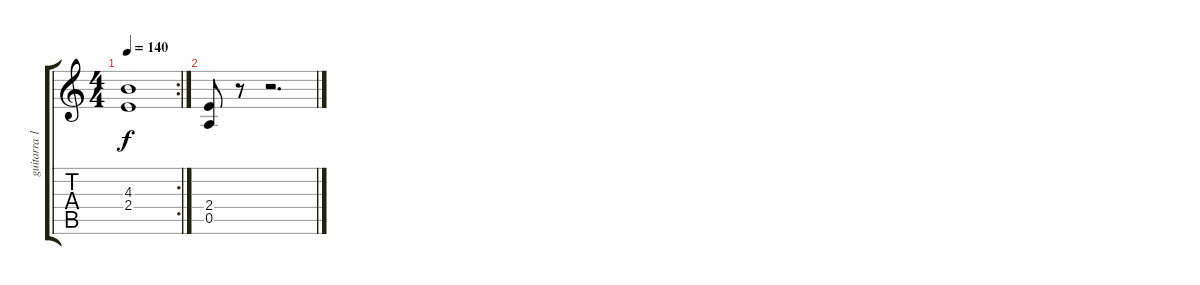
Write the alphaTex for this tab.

\track ("guitarra 1" "guitarra 1") {instrument distortionguitar}
\staff {score tabs}
\tuning (E4 B3 G3 D3 A2 D2) {hide}
\rc 2
\ts (4 4)
\tempo 140
\clef g2
\ks c
(4.3{t} 2.4{t}).1{dy f} |
(2.4 0.5).8 r.8 r.2{d}
